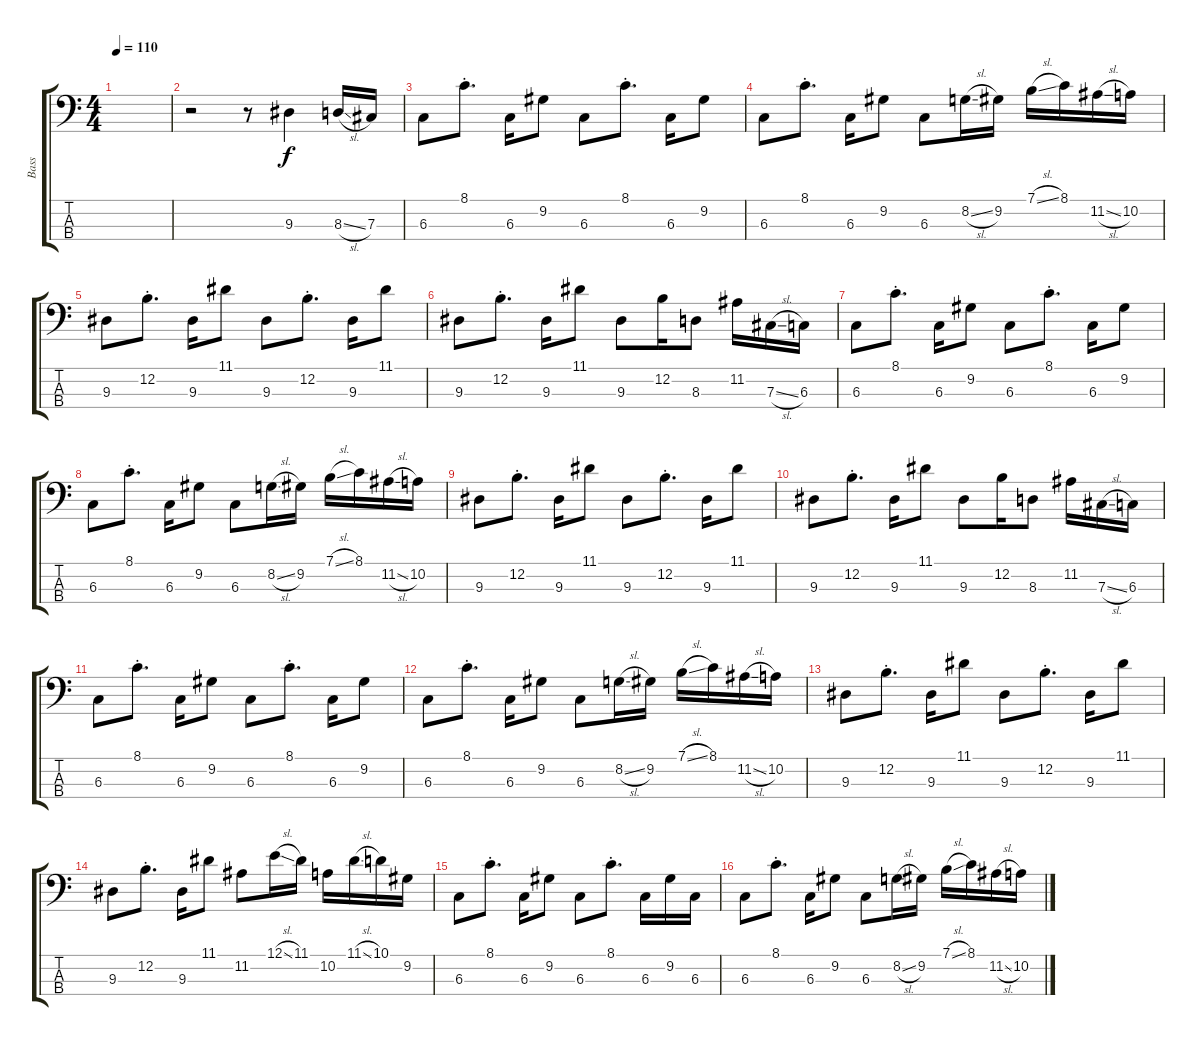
\track ("Bass" "Bass") {instrument electricbassfinger}
\staff {score tabs}
\tuning (E2 B1 Gb1 Db1) {hide}
\ts (4 4)
\tempo 110
\clef f4
\ks c
|
r.2 r.8 9.3.4 8.3{sl}.16 7.3.16 |
6.3.8 8.1{st}.8{d} 6.3.16 9.2.8 6.3.8 8.1{st}.8{d} 6.3.16 9.2.8 |
6.3.8 8.1{st}.8{d} 6.3.16 9.2.8 6.3.8 8.2{sl}.16 9.2.16 7.1{sl}.16 8.1.16 11.2{sl}.16 10.2.16 |
9.3.8 12.2{st}.8{d} 9.3.16 11.1.8 9.3.8 12.2{st}.8{d} 9.3.16 11.1.8 |
9.3.8 12.2{st}.8{d} 9.3.16 11.1.8 9.3.8 12.2.16 8.3.8 11.2.16 7.3{sl}.16 6.3.16 |
6.3.8 8.1{st}.8{d} 6.3.16 9.2.8 6.3.8 8.1{st}.8{d} 6.3.16 9.2.8 |
6.3.8 8.1{st}.8{d} 6.3.16 9.2.8 6.3.8 8.2{sl}.16 9.2.16 7.1{sl}.16 8.1.16 11.2{sl}.16 10.2.16 |
9.3.8 12.2{st}.8{d} 9.3.16 11.1.8 9.3.8 12.2{st}.8{d} 9.3.16 11.1.8 |
9.3.8 12.2{st}.8{d} 9.3.16 11.1.8 9.3.8 12.2.16 8.3.8 11.2.16 7.3{sl}.16 6.3.16 |
6.3.8 8.1{st}.8{d} 6.3.16 9.2.8 6.3.8 8.1{st}.8{d} 6.3.16 9.2.8 |
6.3.8 8.1{st}.8{d} 6.3.16 9.2.8 6.3.8 8.2{sl}.16 9.2.16 7.1{sl}.16 8.1.16 11.2{sl}.16 10.2.16 |
9.3.8 12.2{st}.8{d} 9.3.16 11.1.8 9.3.8 12.2{st}.8{d} 9.3.16 11.1.8 |
9.3.8 12.2{st}.8{d} 9.3.16 11.1.8 11.2.8 12.1{sl}.16 11.1.16 10.2.16 11.1{sl}.16 10.1.16 9.2.16 |
6.3.8 8.1{st}.8{d} 6.3.16 9.2.8 6.3.8 8.1{st}.8{d} 6.3.16 9.2.16 6.3.16 |
6.3.8 8.1{st}.8{d} 6.3.16 9.2.8 6.3.8 8.2{sl}.16 9.2.16 7.1{sl}.16 8.1.16 11.2{sl}.16 10.2.16
